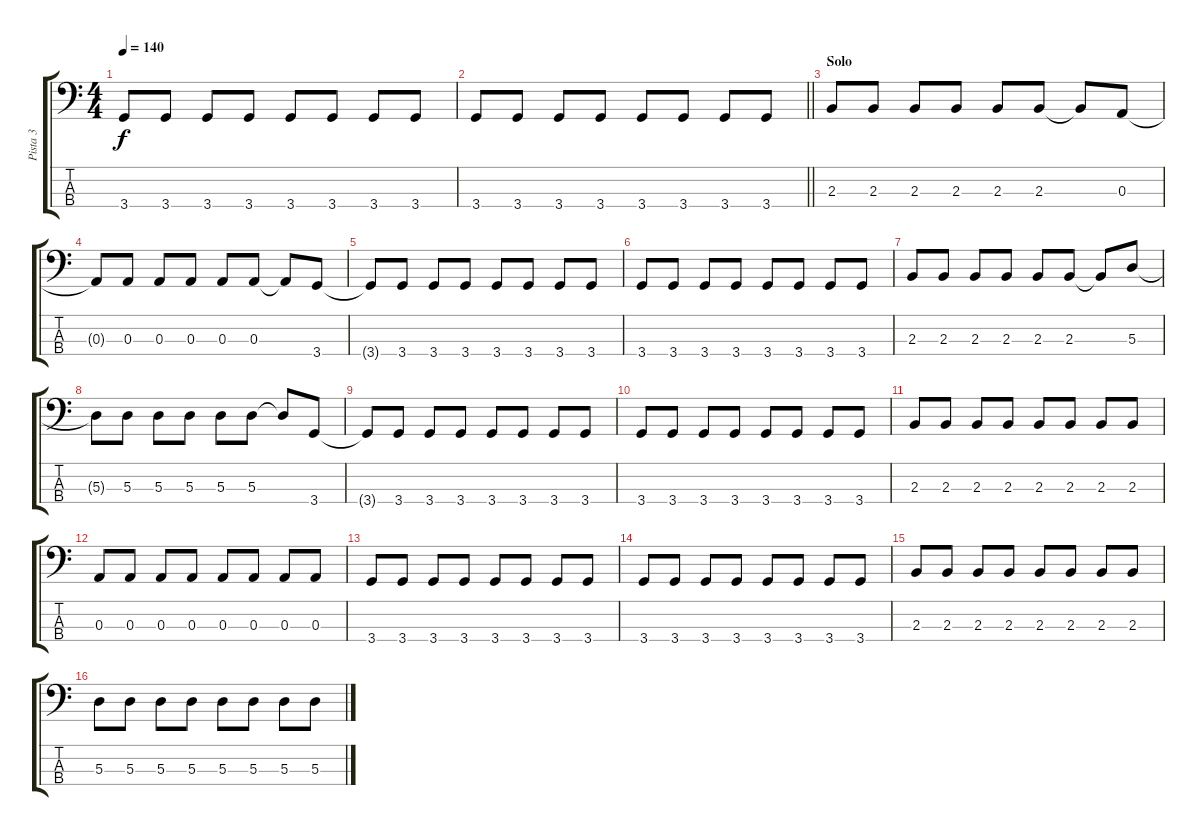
\track ("Pista 3" "Pista 3") {instrument synthbass2}
\staff {score tabs}
\tuning (G2 D2 A1 E1) {hide}
\ts (4 4)
\tempo 140
\clef f4
\ks c
3.4.8{dy f} 3.4.8 3.4.8 3.4.8 3.4.8 3.4.8 3.4.8 3.4.8 |
\barLineRight lightlight
3.4.8 3.4.8 3.4.8 3.4.8 3.4.8 3.4.8 3.4.8 3.4.8 |
\section ("" "Solo")
2.3.8 2.3.8 2.3.8 2.3.8 2.3.8 2.3.8 2.3{t}.8 0.3.8 |
0.3{t}.8 0.3.8 0.3.8 0.3.8 0.3.8 0.3.8 0.3{t}.8 3.4.8 |
3.4{t}.8 3.4.8 3.4.8 3.4.8 3.4.8 3.4.8 3.4.8 3.4.8 |
3.4.8 3.4.8 3.4.8 3.4.8 3.4.8 3.4.8 3.4.8 3.4.8 |
2.3.8 2.3.8 2.3.8 2.3.8 2.3.8 2.3.8 2.3{t}.8 5.3.8 |
5.3{t}.8 5.3.8 5.3.8 5.3.8 5.3.8 5.3.8 5.3{t}.8 3.4.8 |
3.4{t}.8 3.4.8 3.4.8 3.4.8 3.4.8 3.4.8 3.4.8 3.4.8 |
3.4.8 3.4.8 3.4.8 3.4.8 3.4.8 3.4.8 3.4.8 3.4.8 |
2.3.8 2.3.8 2.3.8 2.3.8 2.3.8 2.3.8 2.3.8 2.3.8 |
0.3.8 0.3.8 0.3.8 0.3.8 0.3.8 0.3.8 0.3.8 0.3.8 |
3.4.8 3.4.8 3.4.8 3.4.8 3.4.8 3.4.8 3.4.8 3.4.8 |
3.4.8 3.4.8 3.4.8 3.4.8 3.4.8 3.4.8 3.4.8 3.4.8 |
2.3.8 2.3.8 2.3.8 2.3.8 2.3.8 2.3.8 2.3.8 2.3.8 |
5.3.8 5.3.8 5.3.8 5.3.8 5.3.8 5.3.8 5.3.8 5.3.8
